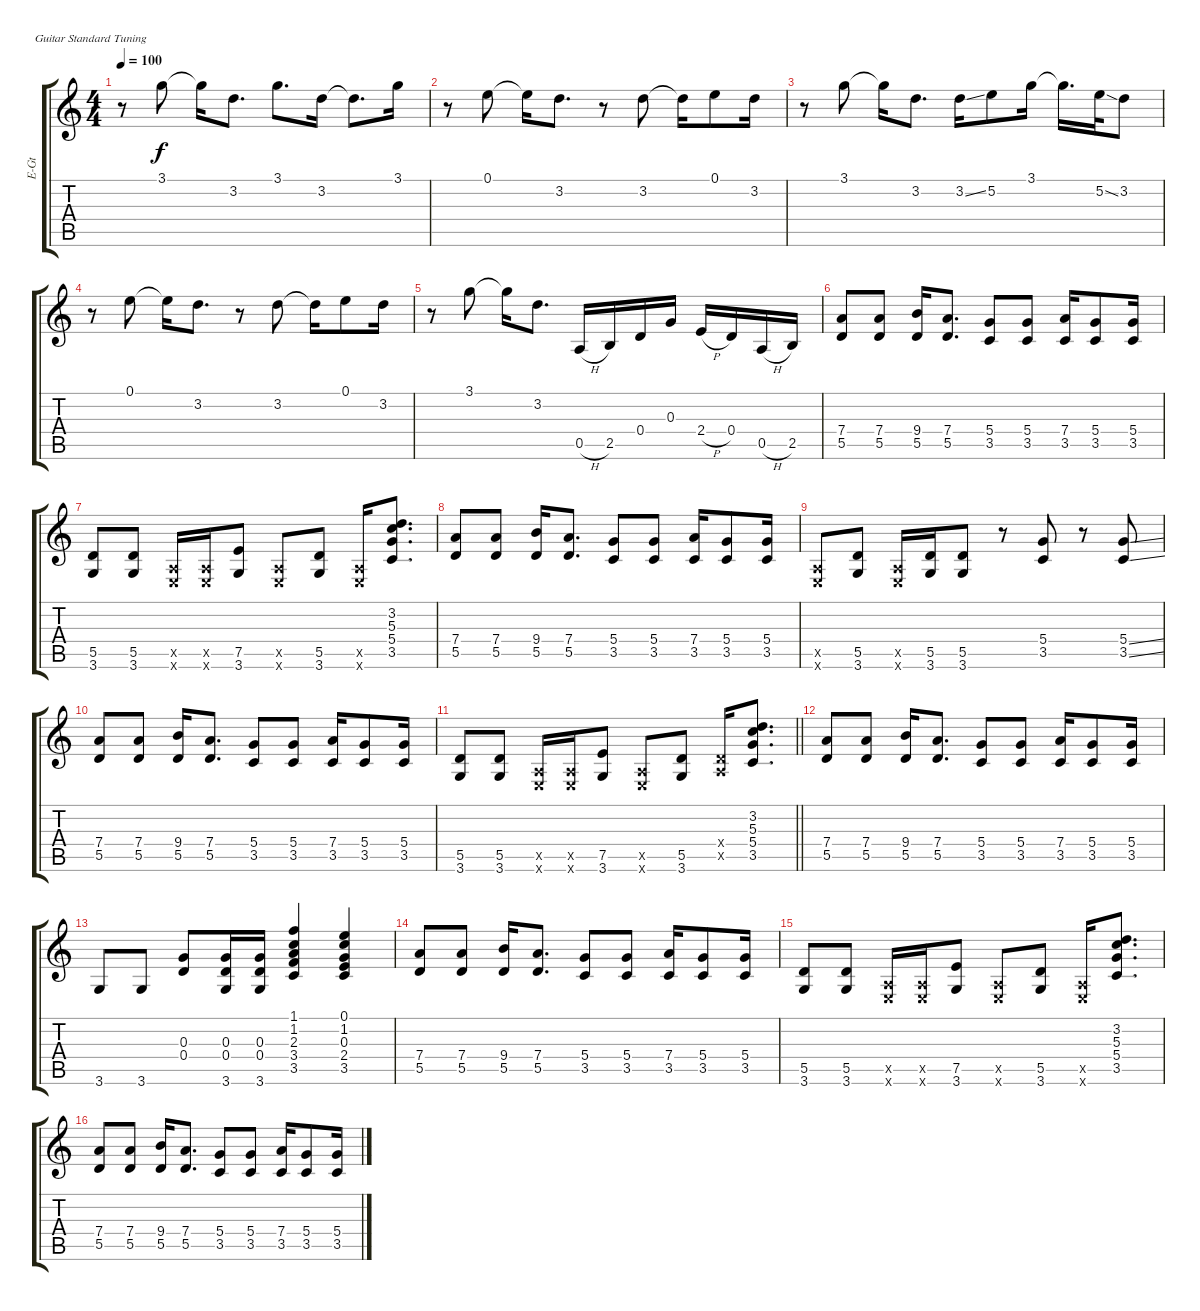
\bracketExtendMode groupsimilarinstruments
\otherSystemsTrackNameOrientation horizontal
\track ("Guitare 2" "E-Gt") {solo instrument overdrivenguitar}
\staff {score tabs}
\tuning (E4 B3 G3 D3 A2 E2)
\ts (4 4)
\tempo 100
\clef g2
\ks c
r.8{dy f beam Down} 3.1.8{beam Down} 3.1{t}.16{beam Down} 3.2.8{d beam Down} 3.1.8{d beam Down} 3.2.16{beam Down} 3.2{t}.8{d beam Down} 3.1.16{beam Down} |
r.8{beam Down} 0.1.8{beam Down} 0.1{t}.16{beam Down} 3.2.8{d beam Down} r.8{beam Down} 3.2.8{beam Down} 3.2{t}.16{beam Down} 0.1.8{beam Down} 3.2.16{beam Down} |
r.8{beam Down} 3.1.8{beam Down} 3.1{t}.16{beam Down} 3.2.8{d beam Down} 3.2{ss}.16{beam Down} 5.2.8{beam Down} 3.1.16{beam Down} 3.1{t}.16{d beam Down} 5.2{ss}.32{beam Down} 3.2.8{beam Down} |
r.8{beam Down} 0.1.8{beam Down} 0.1{t}.16{beam Down} 3.2.8{d beam Down} r.8{beam Down} 3.2.8{beam Down} 3.2{t}.16{beam Down} 0.1.8{beam Down} 3.2.16{beam Down} |
r.8{beam Down} 3.1.8{beam Down} 3.1{t}.16{beam Down} 3.2.8{d beam Down} 0.5{h}.16{beam Up} 2.5.16{beam Up} 0.4.16{beam Up} 0.3.16{beam Up} 2.4{h}.16{beam Up} 0.4.16{beam Up} 0.5{h}.16{beam Up} 2.5.16{beam Up} |
(7.4 5.5).8{beam Up} (7.4 5.5).8{beam Up} (9.4 5.5).16{beam Up} (7.4 5.5).8{d beam Up} (5.4 3.5).8{beam Up} (5.4 3.5).8{beam Up} (7.4 3.5).16{beam Up} (5.4 3.5).8{beam Up} (5.4 3.5).16{beam Up} |
(5.5 3.6).8{beam Up} (5.5 3.6).8{beam Up} (0.5{x} 0.6{x}).16{beam Up} (0.5{x} 0.6{x}).16{beam Up} (7.5 3.6).8{beam Up} (0.5{x} 0.6{x}).8{beam Up} (5.5 3.6).8{beam Up} (0.5{x} 0.6{x}).16{beam Up} (3.2 5.3 5.4 3.5).8{d beam Up} |
(7.4 5.5).8{beam Up} (7.4 5.5).8{beam Up} (9.4 5.5).16{beam Up} (7.4 5.5).8{d beam Up} (5.4 3.5).8{beam Up} (5.4 3.5).8{beam Up} (7.4 3.5).16{beam Up} (5.4 3.5).8{beam Up} (5.4 3.5).16{beam Up} |
(0.5{x} 0.6{x}).8{beam Up} (5.5 3.6).8{beam Up} (0.5{x} 0.6{x}).16{beam Up} (5.5 3.6).16{beam Up} (5.5 3.6).8{beam Up} r.8{beam Up} (5.4 3.5).8{beam Up} r.8{beam Up} (5.4{ss} 3.5{ss}).8{beam Up} |
(7.4 5.5).8{beam Up} (7.4 5.5).8{beam Up} (9.4 5.5).16{beam Up} (7.4 5.5).8{d beam Up} (5.4 3.5).8{beam Up} (5.4 3.5).8{beam Up} (7.4 3.5).16{beam Up} (5.4 3.5).8{beam Up} (5.4 3.5).16{beam Up} |
\barLineRight lightlight
(5.5 3.6).8{beam Up} (5.5 3.6).8{beam Up} (0.5{x} 0.6{x}).16{beam Up} (0.5{x} 0.6{x}).16{beam Up} (7.5 3.6).8{beam Up} (0.5{x} 0.6{x}).8{beam Up} (5.5 3.6).8{beam Up} (0.4{x} 0.5{x}).16{beam Up} (3.2 5.3 5.4 3.5).8{d beam Up} |
(7.4 5.5).8{beam Up} (7.4 5.5).8{beam Up} (9.4 5.5).16{beam Up} (7.4 5.5).8{d beam Up} (5.4 3.5).8{beam Up} (5.4 3.5).8{beam Up} (7.4 3.5).16{beam Up} (5.4 3.5).8{beam Up} (5.4 3.5).16{beam Up} |
3.6.8{beam Up} 3.6.8{beam Up} (0.3 0.4).8{beam Up} (0.3 0.4 3.6).16{beam Up} (0.3 0.4 3.6).16{beam Up} (1.1 1.2 2.3 3.4 3.5).4{beam Up} (0.1 1.2 0.3 2.4 3.5).4{beam Up} |
(7.4 5.5).8{beam Up} (7.4 5.5).8{beam Up} (9.4 5.5).16{beam Up} (7.4 5.5).8{d beam Up} (5.4 3.5).8{beam Up} (5.4 3.5).8{beam Up} (7.4 3.5).16{beam Up} (5.4 3.5).8{beam Up} (5.4 3.5).16{beam Up} |
(5.5 3.6).8{beam Up} (5.5 3.6).8{beam Up} (0.5{x} 0.6{x}).16{beam Up} (0.5{x} 0.6{x}).16{beam Up} (7.5 3.6).8{beam Up} (0.5{x} 0.6{x}).8{beam Up} (5.5 3.6).8{beam Up} (0.5{x} 0.6{x}).16{beam Up} (3.2 5.3 5.4 3.5).8{d beam Up} |
(7.4 5.5).8{beam Up} (7.4 5.5).8{beam Up} (9.4 5.5).16{beam Up} (7.4 5.5).8{d beam Up} (5.4 3.5).8{beam Up} (5.4 3.5).8{beam Up} (7.4 3.5).16{beam Up} (5.4 3.5).8{beam Up} (5.4 3.5).16{beam Up}
